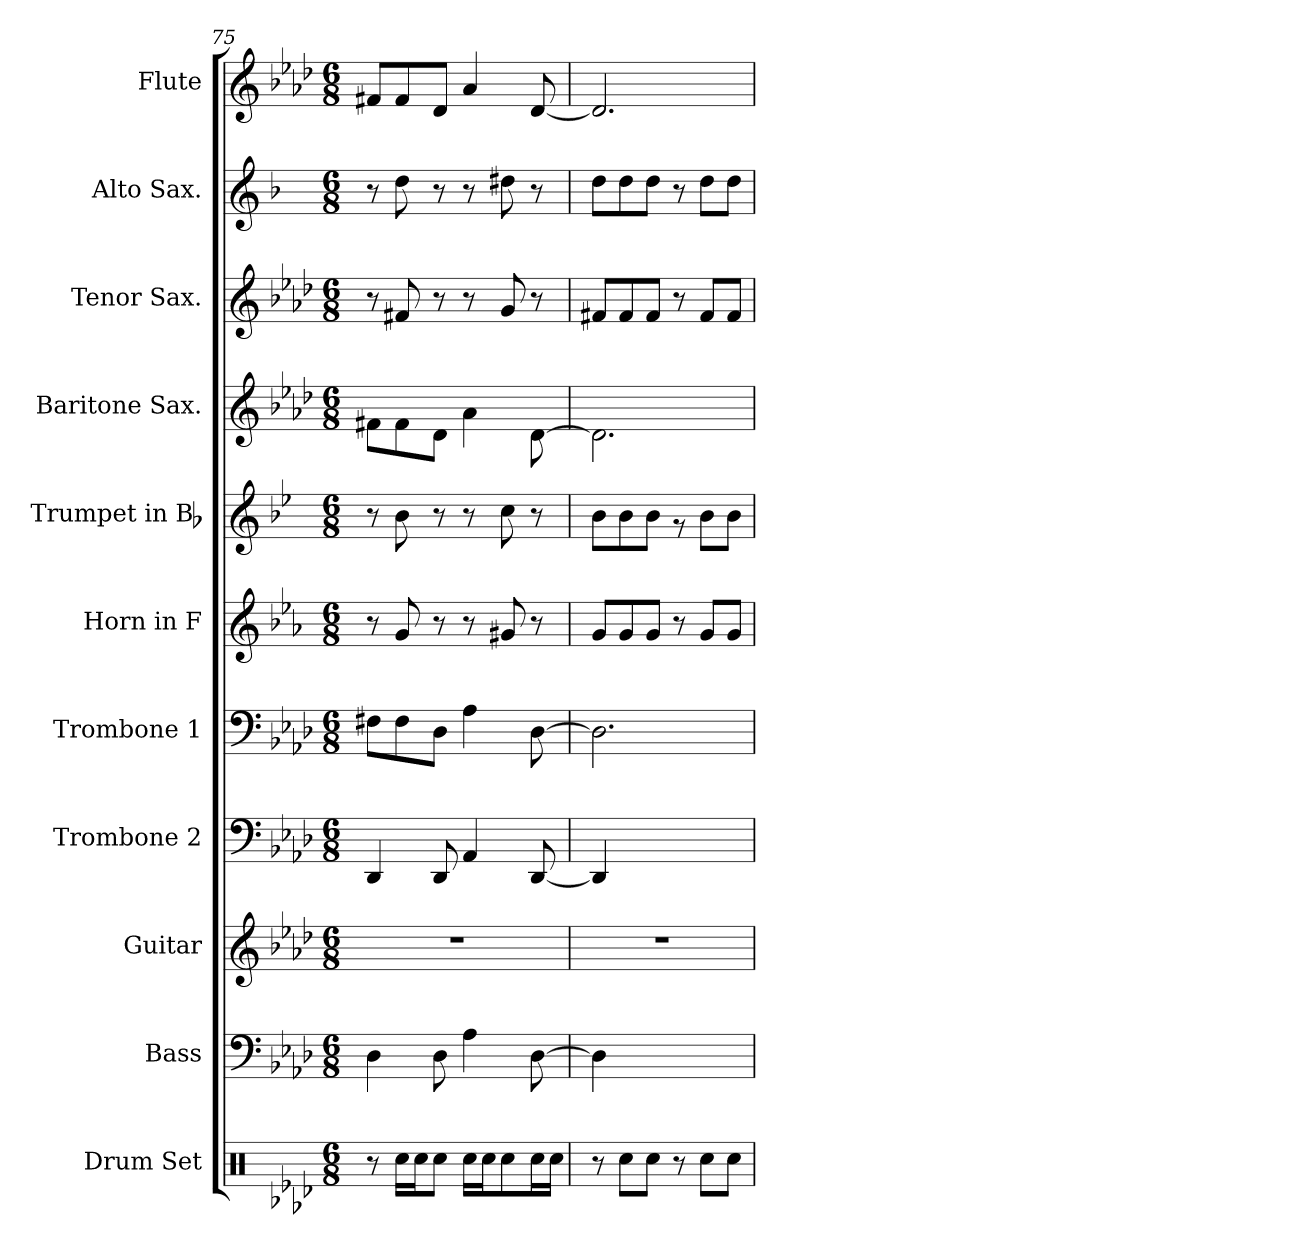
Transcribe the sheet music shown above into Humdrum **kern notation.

**kern	**kern	**kern	**kern	**kern	**kern	**kern	**kern	**kern	**kern	**kern
*part11	*part10	*part9	*part8	*part7	*part6	*part5	*part4	*part3	*part2	*part1
*staff11	*staff10	*staff9	*staff8	*staff7	*staff6	*staff5	*staff4	*staff3	*staff2	*staff1
*I"Drum Set	*I"Bass	*I"Guitar	*I"Trombone 2	*I"Trombone 1	*I"Horn in F	*I"Trumpet in Bb	*I"Baritone Sax.	*I"Tenor Sax.	*I"Alto Sax.	*I"Flute
*I'D. S.	*I'Bass	*I'Gtr.	*I'Tbn. 2	*I'Tbn. 1	*I'Hn.	*	*I'B. Sx.	*I'T. Sx.	*I'A. Sx.	*I'Fl.
!!LO:PB:g=z
*clefX	*clefF4	*clefG2	*clefF4	*clefF4	*clefG2	*clefG2	*clefG2	*clefG2	*clefG2	*clefG2
*	*ITrd7c12	*ITrd7c12	*	*	*ITrd4c7	*ITrd1c2	*ITrd12c21	*ITrd8c14	*ITrd5c9	*
*k[b-e-a-d-]	*k[b-e-a-d-]	*k[b-e-a-d-]	*k[b-e-a-d-]	*k[b-e-a-d-]	*k[b-e-a-d-]	*k[b-e-a-d-]	*k[b-e-a-d-]	*k[b-e-a-d-]	*k[b-e-a-d-]	*k[b-e-a-d-]
*f:	*f:	*f:	*f:	*f:	*f:	*f:	*f:	*f:	*f:	*f:
*M6/8	*M6/8	*M6/8	*M6/8	*M6/8	*M6/8	*M6/8	*M6/8	*M6/8	*M6/8	*M6/8
=75	=75	=75	=75	=75	=75	=75	=75	=75	=75	=75
8r	4DD-\	2.r	4DD-/	8F#X\L	8r	8r	8F#X\L	8r	8r	8f#X/L
!LO:N:head=solid	!	!	!	!	!	!	!	!	!	!
16Rcc\LL	.	.	.	8F#\	8c/	8a-\	8F#\	8F#X/	8f\	8f#/
!LO:N:head=solid	!	!	!	!	!	!	!	!	!	!
16Rcc\J	.	.	.	.	.	.	.	.	.	.
!LO:N:head=solid	!	!	!	!	!	!	!	!	!	!
8Rcc\J	8DD-\	.	8DD-/	8D-\J	8r	8r	8D-\J	8r	8r	8d-/J
!LO:N:head=solid	!	!	!	!	!	!	!	!	!	!
16Rcc\LL	4AA-\	.	4AA-/	4A-\	8r	8r	4A-\	8r	8r	4a-/
!LO:N:head=solid	!	!	!	!	!	!	!	!	!	!
16Rcc\J	.	.	.	.	.	.	.	.	.	.
!LO:N:head=solid	!	!	!	!	!	!	!	!	!	!
8Rcc\	.	.	.	.	8c#X/	8b-\	.	8G/	8f#X\	.
!LO:N:head=solid	!	!	!	!	!	!	!	!	!	!
16Rcc\L	[8DD-\	.	[8DD-/	[8D-\	8r	8r	[8D-\	8r	8r	[8d-/
!LO:N:head=solid	!	!	!	!	!	!	!	!	!	!
16Rcc\JJ	.	.	.	.	.	.	.	.	.	.
=76	=76	=76	=76	=76	=76	=76	=76	=76	=76	=76
8r	4DD-\]	2.r	4DD-/]	2.D-\]	8c/L	8a-\L	2.D-\]	8F#X/L	8f\L	2.d-/]
!LO:N:head=solid	!	!	!	!	!	!	!	!	!	!
8Rcc\L	.	.	.	.	8c/	8a-\	.	8F#/	8f\	.
!LO:N:head=solid	!	!	!	!	!	!	!	!	!	!
8Rcc\J	2ryy	.	2ryy	.	8c/J	8a-\J	.	8F#/J	8f\J	.
8r	.	.	.	.	8r	8rg	.	8ra	8r	.
8Rcc\L	.	.	.	.	8c/L	8a-\L	.	8F#/L	8f\L	.
8Rcc\J	.	.	.	.	8c/J	8a-\J	.	8F#/J	8f\J	.
=	=	=	=	=	=	=	=	=	=	=
*-	*-	*-	*-	*-	*-	*-	*-	*-	*-	*-
